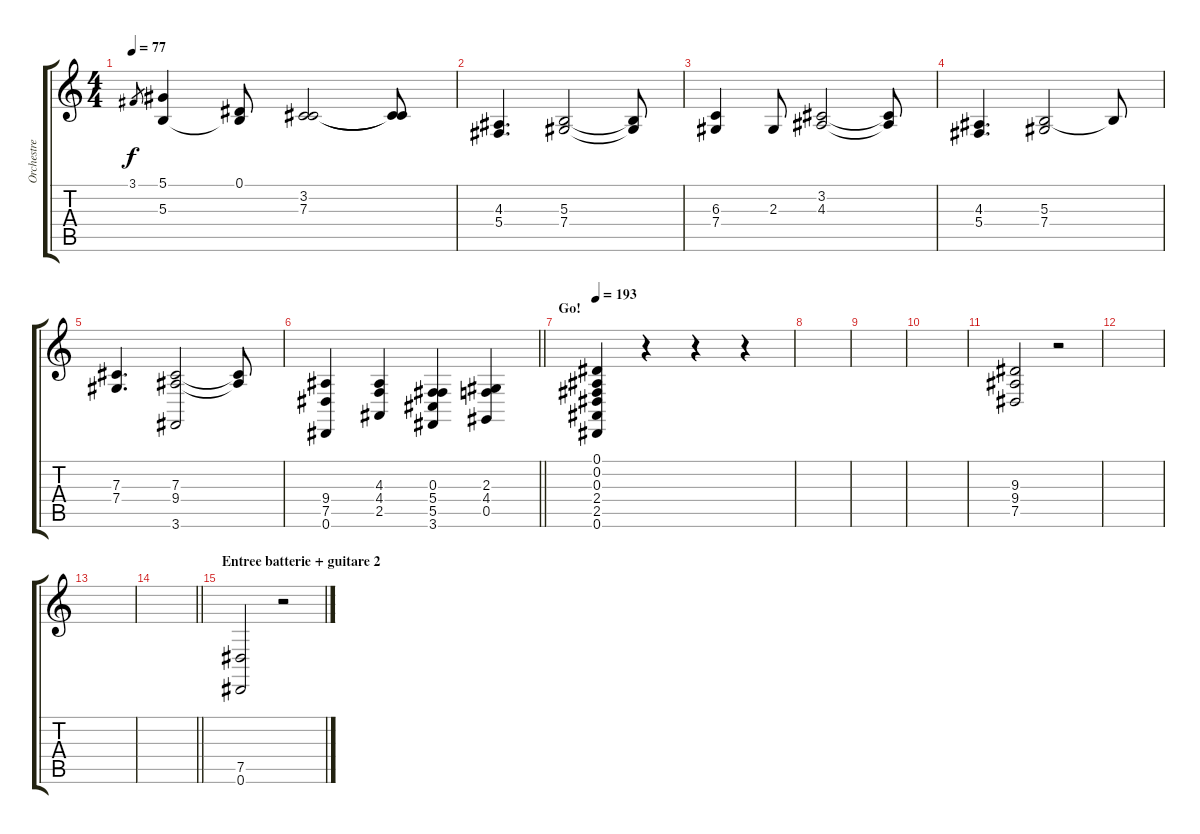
\track ("Orchestre" "Orchestre") {instrument cello}
\staff {score tabs}
\tuning (Eb4 Bb3 Gb3 Db3 Ab2 Eb2) {hide}
\ts (4 4)
\tempo 77
\clef g2
\ks c
3.1.8{gr dy f} (5.1 5.3).4 (0.1 5.3{t}).8 (3.2 7.3).2 (3.2{t} 7.3{t}).8 |
(4.3 5.4).4{d} (5.3 7.4).2 (5.3{t} 7.4{t}).8 |
(6.3 7.4).4 2.3.8 (3.2 4.3).2 (3.2{t} 4.3{t}).8 |
(4.3 5.4).4{d} (5.3 7.4).2 5.3{t}.8 |
(7.3 7.4).4{d} (7.3 9.4 3.6).2 (7.3{t} 9.4{t}).8 |
\barLineRight lightlight
(9.4 7.5 0.6).4 (4.3 4.4 2.5).4 (0.3 5.4 5.5 3.6).4 (2.3 4.4 0.5).4 |
\section ("" "Go!")
\tempo 193
(0.1 0.2 0.3 2.4 2.5 0.6).4 r.4 r.4 r.4 |
|
|
|
(9.3 9.4 7.5).2 r.2 |
|
|
\barLineRight lightlight
|
\section ("" "Entree batterie + guitare 2")
(7.5 0.6).2 r.2
